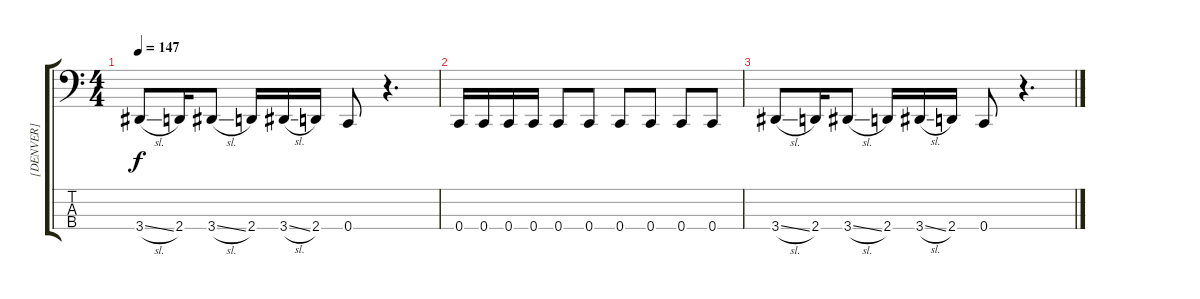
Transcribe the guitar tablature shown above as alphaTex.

\track ("[DENVER]" "[DENVER]") {instrument electricbassfinger}
\staff {score tabs}
\tuning (Eb2 Bb1 F1 C1) {hide}
\ts (4 4)
\tempo 147
\clef f4
\ks c
3.4{sl}.8{dy f} 2.4.16 3.4{sl}.8 2.4.16 3.4{sl}.16 2.4.16 0.4.8 r.4{d} |
0.4.16 0.4.16 0.4.16 0.4.16 0.4.8 0.4.8 0.4.8 0.4.8 0.4.8 0.4.8 |
3.4{sl}.8 2.4.16 3.4{sl}.8 2.4.16 3.4{sl}.16 2.4.16 0.4.8 r.4{d}
